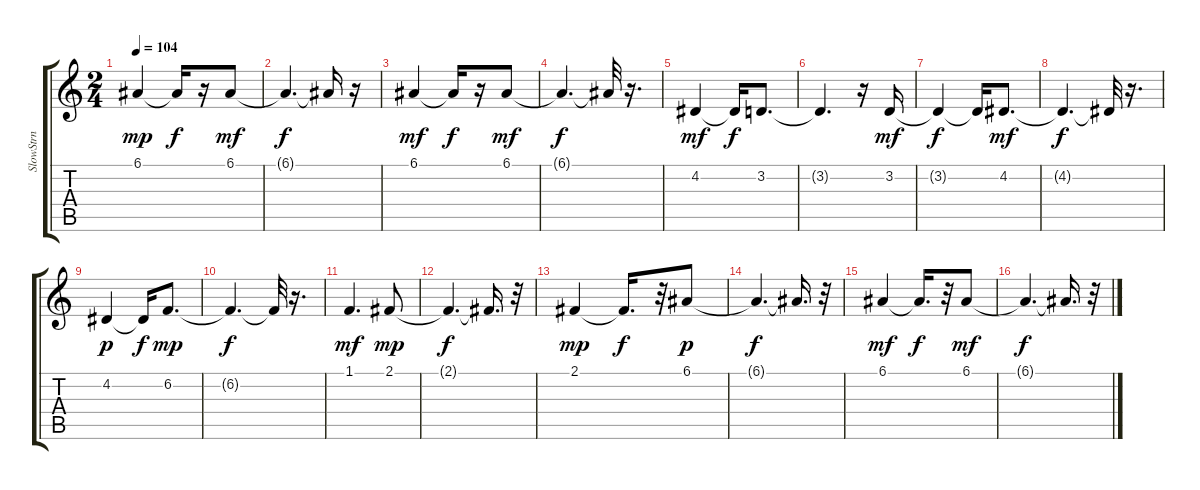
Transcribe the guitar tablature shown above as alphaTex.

\track ("SlowStrn" "SlowStrn") {instrument stringensemble2}
\staff {score tabs}
\tuning (E4 B3 G3 D3 A2 E2) {hide}
\ts (2 4)
\tempo 104
\clef g2
\ks c
6.1.4{dy mp} 6.1{t}.16{dy f} r.16 6.1.8{dy mf} |
6.1{t}.4{d dy f} 6.1{t}.16 r.16 |
6.1.4{dy mf} 6.1{t}.16{dy f} r.16 6.1.8{dy mf} |
6.1{t}.4{d dy f} 6.1{t}.32 r.16{d} |
4.2.4{dy mf} 4.2{t}.16{dy f} 3.2.8{d} |
3.2{t}.4{d} r.16 3.2.16{dy mf} |
3.2{t}.4{dy f} 3.2{t}.16 4.2.8{d dy mf} |
4.2{t}.4{d dy f} 4.2{t}.32 r.16{d} |
4.2.4{dy p} 4.2{t}.16{dy f} 6.2.8{d dy mp} |
6.2{t}.4{d dy f} 6.2{t}.32 r.16{d} |
1.1.4{d dy mf} 2.1.8{dy mp} |
2.1{t}.4{d dy f} 2.1{t}.16{d} r.32 |
2.1.4{dy mp} 2.1{t}.16{d dy f} r.32 6.1.8{dy p} |
6.1{t}.4{d dy f} 6.1{t}.16{d} r.32 |
6.1.4{dy mf} 6.1{t}.16{d dy f} r.32 6.1.8{dy mf} |
6.1{t}.4{d dy f} 6.1{t}.16{d} r.32
